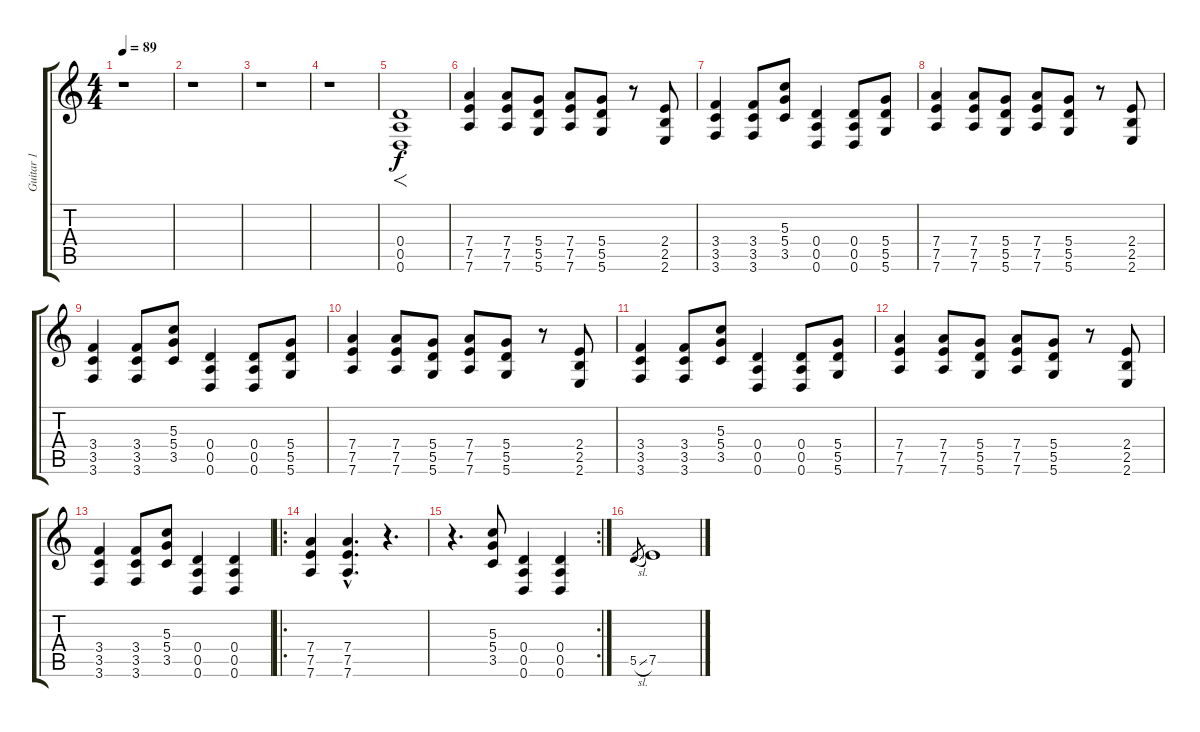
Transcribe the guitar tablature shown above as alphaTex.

\track ("Guitar 1" "Guitar 1") {instrument distortionguitar}
\staff {score tabs}
\tuning (E4 B3 G3 D3 A2 D2) {hide}
\ts (4 4)
\tempo 89
\clef g2
\ks c
r.1{dy f} |
r.1 |
r.1 |
r.1 |
(0.4 0.5 0.6).1{f} |
(7.4 7.5 7.6).4 (7.4 7.5 7.6).8 (5.4 5.5 5.6).8 (7.4 7.5 7.6).8 (5.4 5.5 5.6).8 r.8 (2.4 2.5 2.6).8 |
(3.4 3.5 3.6).4 (3.4 3.5 3.6).8 (5.3 5.4 3.5).8 (0.4 0.5 0.6).4 (0.4 0.5 0.6).8 (5.4 5.5 5.6).8 |
(7.4 7.5 7.6).4 (7.4 7.5 7.6).8 (5.4 5.5 5.6).8 (7.4 7.5 7.6).8 (5.4 5.5 5.6).8 r.8 (2.4 2.5 2.6).8 |
(3.4 3.5 3.6).4 (3.4 3.5 3.6).8 (5.3 5.4 3.5).8 (0.4 0.5 0.6).4 (0.4 0.5 0.6).8 (5.4 5.5 5.6).8 |
(7.4 7.5 7.6).4 (7.4 7.5 7.6).8 (5.4 5.5 5.6).8 (7.4 7.5 7.6).8 (5.4 5.5 5.6).8 r.8 (2.4 2.5 2.6).8 |
(3.4 3.5 3.6).4 (3.4 3.5 3.6).8 (5.3 5.4 3.5).8 (0.4 0.5 0.6).4 (0.4 0.5 0.6).8 (5.4 5.5 5.6).8 |
(7.4 7.5 7.6).4 (7.4 7.5 7.6).8 (5.4 5.5 5.6).8 (7.4 7.5 7.6).8 (5.4 5.5 5.6).8 r.8 (2.4 2.5 2.6).8 |
(3.4 3.5 3.6).4 (3.4 3.5 3.6).8 (5.3 5.4 3.5).8 (0.4 0.5 0.6).4 (0.4 0.5 0.6).4 |
\ro
(7.4 7.5 7.6).4 (7.4{hac} 7.5{hac} 7.6{hac}).4{d} r.4{d} |
\rc 2
r.4{d} (5.3 5.4 3.5).8 (0.4 0.5 0.6).4 (0.4 0.5 0.6).4 |
5.5{sl}.8{gr} 7.5.1
